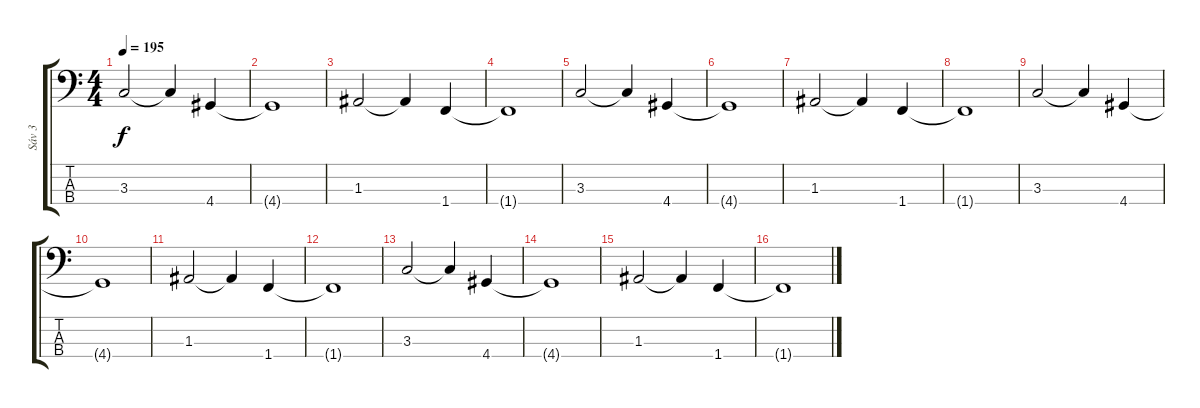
\track ("Sáv 3" "Sáv 3") {instrument electricbassfinger}
\staff {score tabs}
\tuning (G2 D2 A1 E1) {hide}
\ts (4 4)
\tempo 195
\clef f4
\ks c
3.3.2{dy f} 3.3{t}.4 4.4.4 |
4.4{t}.1 |
1.3.2 1.3{t}.4 1.4.4 |
1.4{t}.1 |
3.3.2 3.3{t}.4 4.4.4 |
4.4{t}.1 |
1.3.2 1.3{t}.4 1.4.4 |
1.4{t}.1 |
3.3.2{volume 3} 3.3{t}.4 4.4.4 |
4.4{t}.1 |
1.3.2 1.3{t}.4 1.4.4 |
1.4{t}.1 |
3.3.2{volume 0} 3.3{t}.4 4.4.4 |
4.4{t}.1 |
1.3.2 1.3{t}.4 1.4.4 |
1.4{t}.1
